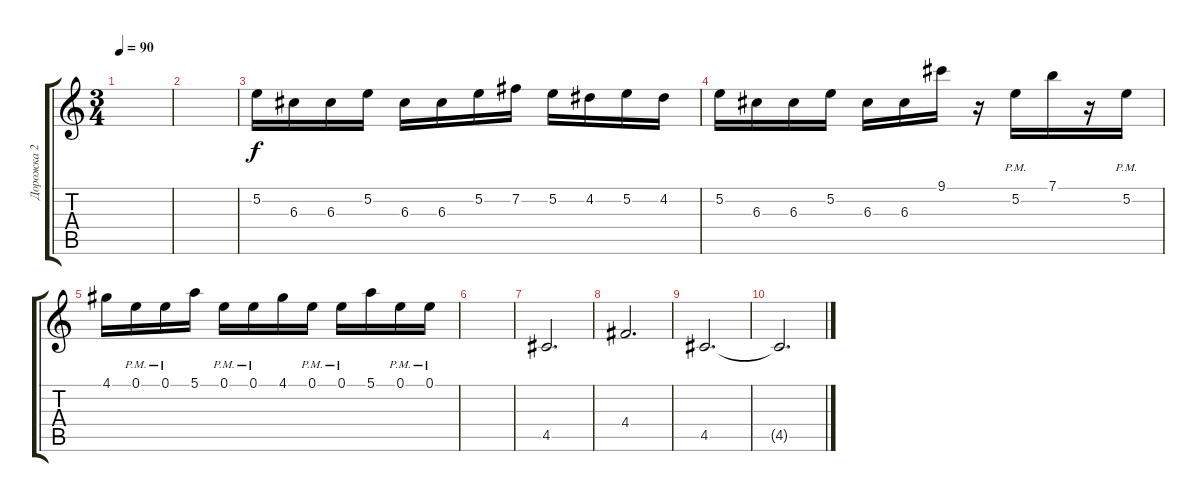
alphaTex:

\track ("Дорожка 2" "Дорожка 2") {instrument overdrivenguitar}
\staff {score tabs}
\tuning (E4 B3 G3 D3 A2 E2) {hide}
\ts (3 4)
\tempo 90
\clef g2
\ks c
|
|
5.2.16 6.3.16 6.3.16 5.2.16 6.3.16 6.3.16 5.2.16 7.2.16 5.2.16 4.2.16 5.2.16 4.2.16 |
5.2.16 6.3.16 6.3.16 5.2.16 6.3.16 6.3.16 9.1.16 r.16 5.2{pm}.16 7.1.16 r.16 5.2{pm}.16 |
4.1.16 0.1{pm}.16 0.1{pm}.16 5.1.16 0.1{pm}.16 0.1{pm}.16 4.1.16 0.1{pm}.16 0.1{pm}.16 5.1.16 0.1{pm}.16 0.1{pm}.16 |
|
4.5.2{d} |
4.4.2{d} |
4.5.2{d} |
4.5{t}.2{d}
